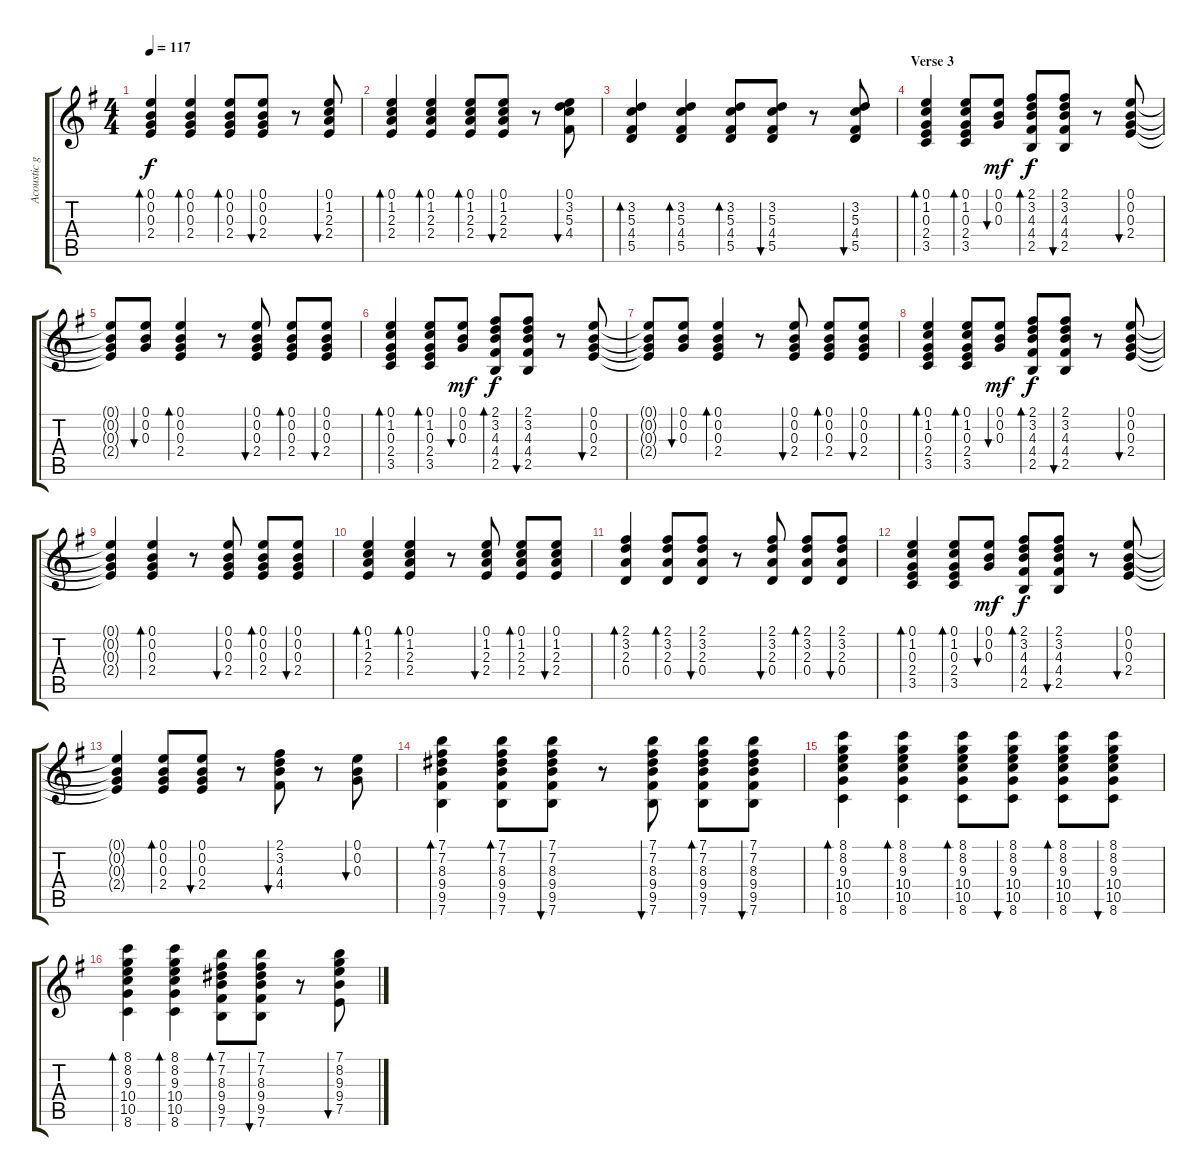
\track ("Acoustic guitar" "Acoustic g") {instrument acousticguitarsteel}
\staff {score tabs}
\tuning (E4 B3 G3 D3 A2 E2) {hide}
\ts (4 4)
\tempo 117
\clef g2
\ks g
(0.1 0.2 0.3 2.4{t}).4{bd 60 dy f} (0.1 0.2 0.3 2.4).4{bd 60} (0.1 0.2 0.3 2.4).8{bd 60} (0.1 0.2 0.3 2.4).8{bu 60} r.8 (0.1 1.2 2.3 2.4).8{bu 60} |
(0.1 1.2 2.3 2.4).4{bd 60} (0.1 1.2 2.3 2.4).4{bd 60} (0.1 1.2 2.3 2.4).8{bd 60} (0.1 1.2 2.3 2.4).8{bu 60} r.8 (0.1 3.2 5.3 4.4).8{bu 60} |
(3.2 5.3 4.4 5.5).4{bd 60} (3.2 5.3 4.4 5.5).4{bd 60} (3.2 5.3 4.4 5.5).8{bd 60} (3.2 5.3 4.4 5.5).8{bu 60} r.8 (3.2 5.3 4.4 5.5).8{bu 60} |
\section ("" "Verse 3")
(0.1 1.2 0.3 2.4 3.5).4{bd 60} (0.1 1.2 0.3 2.4 3.5).8{bd 60} (0.1 0.2 0.3).8{bu 60 dy mf} (2.1 3.2 4.3 4.4 2.5).8{bd 60 dy f} (2.1 3.2 4.3 4.4 2.5).8{bu 60} r.8 (0.1 0.2 0.3 2.4).8{bu 60} |
(0.1{t} 0.2{t} 0.3{t} 2.4{t}).8 (0.1 0.2 0.3).8{bu 60} (0.1 0.2 0.3 2.4).4{bd 60} r.8 (0.1 0.2 0.3 2.4).8{bu 60} (0.1 0.2 0.3 2.4).8{bd 60} (0.1 0.2 0.3 2.4).8{bu 60} |
(0.1 1.2 0.3 2.4 3.5).4{bd 60} (0.1 1.2 0.3 2.4 3.5).8{bd 60} (0.1 0.2 0.3).8{bu 60 dy mf} (2.1 3.2 4.3 4.4 2.5).8{bd 60 dy f} (2.1 3.2 4.3 4.4 2.5).8{bu 60} r.8 (0.1 0.2 0.3 2.4).8{bu 60} |
(0.1{t} 0.2{t} 0.3{t} 2.4{t}).8 (0.1 0.2 0.3).8{bu 60} (0.1 0.2 0.3 2.4).4{bd 60} r.8 (0.1 0.2 0.3 2.4).8{bu 60} (0.1 0.2 0.3 2.4).8{bd 60} (0.1 0.2 0.3 2.4).8{bu 60} |
(0.1 1.2 0.3 2.4 3.5).4{bd 60} (0.1 1.2 0.3 2.4 3.5).8{bd 60} (0.1 0.2 0.3).8{bu 60 dy mf} (2.1 3.2 4.3 4.4 2.5).8{bd 60 dy f} (2.1 3.2 4.3 4.4 2.5).8{bu 60} r.8 (0.1 0.2 0.3 2.4).8{bu 60} |
(0.1{t} 0.2{t} 0.3{t} 2.4{t}).4 (0.1 0.2 0.3 2.4).4{bd 60} r.8 (0.1 0.2 0.3 2.4).8{bu 60} (0.1 0.2 0.3 2.4).8{bd 60} (0.1 0.2 0.3 2.4).8{bu 60} |
(0.1 1.2 2.3 2.4).4{bd 120} (0.1 1.2 2.3 2.4).4{bd 60} r.8 (0.1 1.2 2.3 2.4).8{bu 60} (0.1 1.2 2.3 2.4).8{bd 60} (0.1 1.2 2.3 2.4).8{bu 60} |
(2.1 3.2 2.3 0.4).4{bd 60} (2.1 3.2 2.3 0.4).8{bd 60} (2.1 3.2 2.3 0.4).8{bu 120} r.8 (2.1 3.2 2.3 0.4).8{bu 120} (2.1 3.2 2.3 0.4).8{bd 60} (2.1 3.2 2.3 0.4).8{bu 120} |
(0.1 1.2 0.3 2.4 3.5).4{bd 60} (0.1 1.2 0.3 2.4 3.5).8{bd 60} (0.1 0.2 0.3).8{bu 60 dy mf} (2.1 3.2 4.3 4.4 2.5).8{bd 60 dy f} (2.1 3.2 4.3 4.4 2.5).8{bu 60} r.8 (0.1 0.2 0.3 2.4).8{bu 60} |
(0.1{t} 0.2{t} 0.3{t} 2.4{t}).4 (0.1 0.2 0.3 2.4).8{bd 120} (0.1 0.2 0.3 2.4).8{bu 120} r.8 (2.1 3.2 4.3 4.4).8{bu 60} r.8 (0.1 0.2 0.3).8{bu 60} |
(7.1 7.2 8.3 9.4 9.5 7.6).4{bd 60} (7.1 7.2 8.3 9.4 9.5 7.6).8{bd 60} (7.1 7.2 8.3 9.4 9.5 7.6).8{bu 60} r.8 (7.1 7.2 8.3 9.4 9.5 7.6).8{bu 60} (7.1 7.2 8.3 9.4 9.5 7.6).8{bd 60} (7.1 7.2 8.3 9.4 9.5 7.6).8{bu 60} |
(8.1 8.2 9.3 10.4 10.5 8.6).4{bd 120} (8.1 8.2 9.3 10.4 10.5 8.6).4{bd 120} (8.1 8.2 9.3 10.4 10.5 8.6).8{bd 60} (8.1 8.2 9.3 10.4 10.5 8.6).8{bu 60} (8.1 8.2 9.3 10.4 10.5 8.6).8{bd 60} (8.1 8.2 9.3 10.4 10.5 8.6).8{bu 60} |
(8.1 8.2 9.3 10.4 10.5 8.6).4{bd 120} (8.1 8.2 9.3 10.4 10.5 8.6).4{bd 120} (7.1 7.2 8.3 9.4 9.5 7.6).8{bd 120} (7.1 7.2 8.3 9.4 9.5 7.6).8{bu 120} r.8 (7.1 8.2 9.3 9.4 7.5).8{bu 120}
